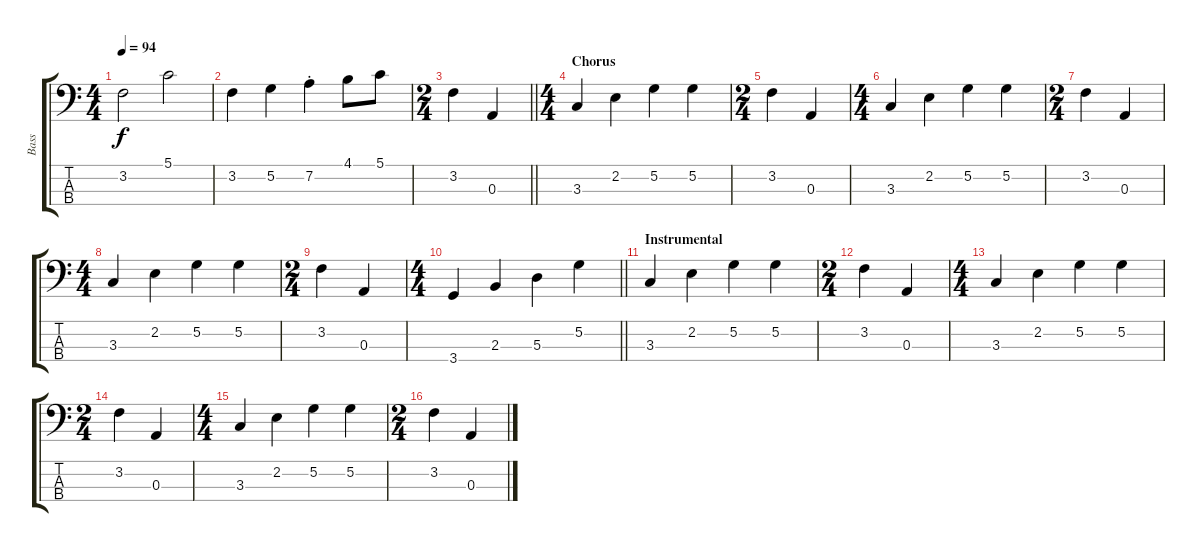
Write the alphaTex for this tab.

\track ("Bass" "Bass") {instrument electricbassfinger}
\staff {score tabs}
\tuning (G2 D2 A1 E1) {hide}
\ts (4 4)
\tempo 94
\clef f4
\ks c
3.2.2{dy f} 5.1.2 |
3.2.4 5.2.4 7.2{st}.4 4.1.8 5.1.8 |
\ts (2 4)
\barLineRight lightlight
3.2.4 0.3.4 |
\ts (4 4)
\section ("" "Chorus")
3.3.4 2.2.4 5.2.4 5.2.4 |
\ts (2 4)
3.2.4 0.3.4 |
\ts (4 4)
3.3.4 2.2.4 5.2.4 5.2.4 |
\ts (2 4)
3.2.4 0.3.4 |
\ts (4 4)
3.3.4 2.2.4 5.2.4 5.2.4 |
\ts (2 4)
3.2.4 0.3.4 |
\ts (4 4)
\barLineRight lightlight
3.4.4 2.3.4 5.3.4 5.2.4 |
\section ("" "Instrumental")
3.3.4 2.2.4 5.2.4 5.2.4 |
\ts (2 4)
3.2.4 0.3.4 |
\ts (4 4)
3.3.4 2.2.4 5.2.4 5.2.4 |
\ts (2 4)
3.2.4 0.3.4 |
\ts (4 4)
3.3.4 2.2.4 5.2.4 5.2.4 |
\ts (2 4)
3.2.4 0.3.4
